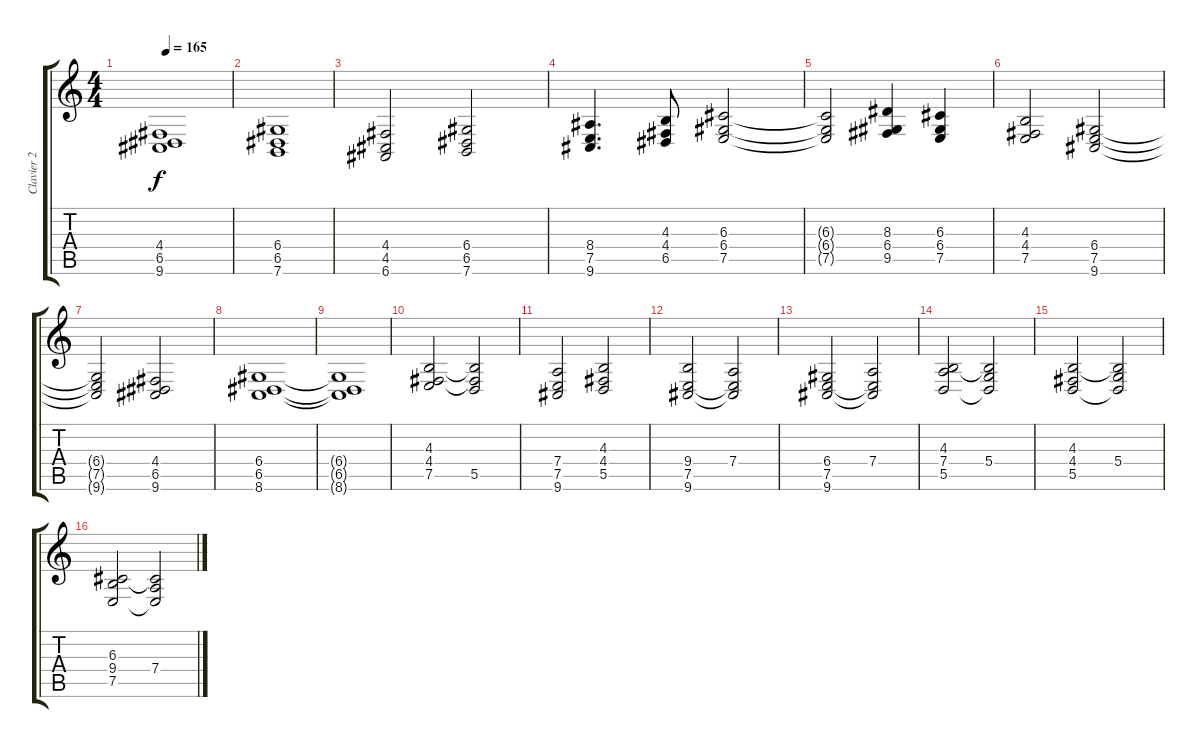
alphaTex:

\track ("Clavier 2" "Clavier 2") {instrument pad4choir}
\staff {score tabs}
\tuning (E4 B3 G3 D3 A2 E2) {hide}
\ts (4 4)
\tempo 165
\clef g2
\ks c
(4.4{t} 6.5{t} 9.6{t}).1{dy f} |
(6.4 6.5 7.6).1 |
(4.4 4.5 6.6).2 (6.4 6.5 7.6).2 |
(8.4 7.5 9.6).4{d} (4.3 4.4 6.5).8 (6.3 6.4 7.5).2 |
(6.3{t} 6.4{t} 7.5{t}).2 (8.3 6.4 9.5).4 (6.3 6.4 7.5).4 |
(4.3 4.4 7.5).2 (6.4 7.5 9.6).2 |
(6.4{t} 7.5{t} 9.6{t}).2 (4.4 6.5 9.6).2 |
(6.4 6.5 8.6).1 |
(6.4{t} 6.5{t} 8.6{t}).1 |
(4.3 4.4 7.5).2 (4.3{t} 4.4{t} 5.5).2 |
(7.4 7.5 9.6).2 (4.3 4.4 5.5).2 |
(9.4 7.5 9.6).2 (7.4 7.5{t} 9.6{t}).2 |
(6.4 7.5 9.6).2 (7.4 7.5{t} 9.6{t}).2 |
(4.3 7.4 5.5).2 (4.3{t} 5.4 5.5{t}).2 |
(4.3 4.4 5.5).2 (4.3{t} 5.4 5.5{t}).2 |
(6.3 9.4 7.5).2 (6.3{t} 7.4 7.5{t}).2
